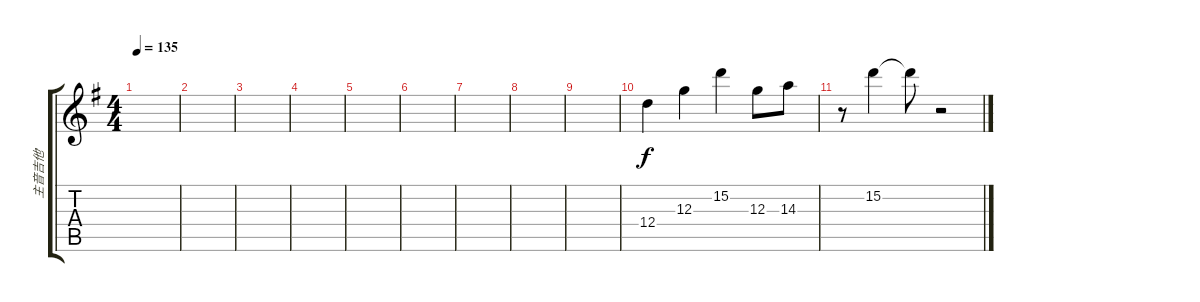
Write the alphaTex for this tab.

\track ("主音吉他'" "主音吉他'") {instrument overdrivenguitar}
\staff {score tabs}
\tuning (E4 B3 G3 D3 A2 E2) {hide}
\ts (4 4)
\tempo 135
\clef g2
\ks g
|
|
|
|
|
|
|
|
|
12.4.4{volume 13} 12.3.4 15.2.4 12.3.8 14.3.8 |
r.8 15.2.4 15.2{t}.8 r.2
